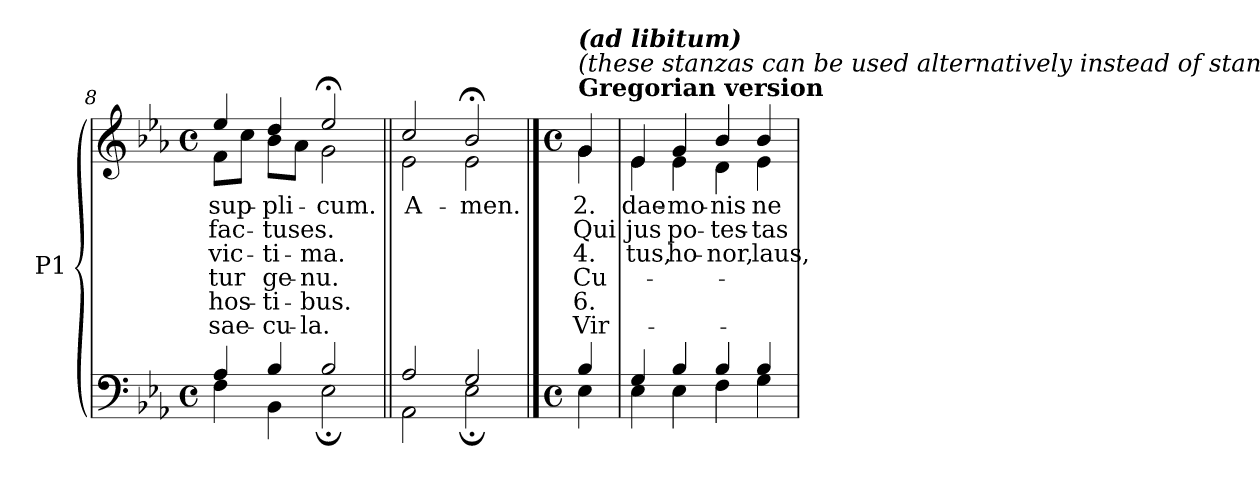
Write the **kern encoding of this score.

**kern	**kern	**text	**text	**text	**text	**text	**text
*part1	*part1	*part1	*part1	*part1	*part1	*part1	*part1
*staff2	*staff1	*staff1	*staff1	*staff1	*staff1	*staff1	*staff1
*I"P1	*	*	*	*	*	*	*
*clefF4	*clefG2	*	*	*	*	*	*
*k[b-e-a-]	*k[b-e-a-]	*	*	*	*	*	*
*E-:	*E-:	*	*	*	*	*	*
*M4/4	*M4/4	*	*	*	*	*	*
*met(c)	*met(c)	*	*	*	*	*	*
=8	=8	=8	=8	=8	=8	=8	=8
*^	*	*	*	*	*	*	*
!	!	!	!LO:LY:b:color=#000000	!LO:LY:b:color=#000000	!LO:LY:b:color=#000000	!LO:LY:b:color=#000000	!LO:LY:b:color=#000000	!LO:LY:b:color=#000000
*	*	*^	*	*	*	*	*	*
4A-i/	4Fi\	4ee-i/	8fi\L	sup-	fac-	vic-	-tur	hos-	sae-
.	.	.	8cci\J	.	.	.	.	.	.
!	!	!	!	!LO:LY:b:color=#000000	!LO:LY:b:color=#000000	!LO:LY:b:color=#000000	!LO:LY:b:color=#000000	!LO:LY:b:color=#000000	!LO:LY:b:color=#000000
4B-i/	4BB-i\	4ddi/	8b-i\L	-pli-	-tus	-ti-	ge-	-ti-	-cu-
.	.	.	8a-i\J	.	.	.	.	.	.
!	!	!	!	!LO:LY:b:color=#000000	!LO:LY:b:color=#000000	!LO:LY:b:color=#000000	!LO:LY:b:color=#000000	!LO:LY:b:color=#000000	!LO:LY:b:color=#000000
2B-i/	2E-;i\	2ee-;i/	2gi\	-cum.	es.	-ma.	-nu.	-bus.	-la.
=9||	=9||	=9||	=9||	=9||	=9||	=9||	=9||	=9||	=9||
!	!	!	!	!LO:LY:b:color=#000000	!	!	!	!	!
2A-i/	2AA-i\	2cci/	2e-i\	A-	.	.	.	.	.
!	!	!	!	!LO:LY:b:color=#000000	!	!	!	!	!
2Gi/	2E-;i\	2b-;i/	2e-i\	-men.	.	.	.	.	.
!!LO:LB:g=z	!!
==9	==9	==9	==9	==9	==9	==9	==9	==9	==9
*M4/4	*	*M4/4	*	*	*	*	*	*	*
*met(c)	*	*met(c)	*	*	*	*	*	*	*
!	!	!LO:TX:a:B:t=Gregorian version	!	!	!	!	!	!	!
!	!	!LO:TX:i:t=(these stanzas can be used alternatively instead of stanzas above either as gregorian or SATB)	!	!	!	!	!	!	!
!	!	!LO:TX:a:Bi:t=(ad libitum)	!	!	!	!	!	!	!
!	!	!	!	!LO:LY:b:color=#000000	!LO:LY:b:color=#000000	!LO:LY:b:color=#000000	!LO:LY:b:color=#000000	!LO:LY:b:color=#000000	!LO:LY:b:color=#000000
4B-i/	4E-i\	4gi/	4gi\	2.	Qui	4.	Cu-	6.	Vir-
=10	=10	=10	=10	=10	=10	=10	=10	=10	=10
!	!	!	!	!LO:LY:b:color=#000000	!LO:LY:b:color=#000000	!LO:LY:b:color=#000000	!	!	!
4Gi/	4E-i\	4e-i/	4e-i\	dae-	-jus	-tus,	.	.	.
!	!	!	!	!LO:LY:b:color=#000000	!LO:LY:b:color=#000000	!LO:LY:b:color=#000000	!	!	!
4B-i/	4E-i\	4gi/	4e-i\	-mo-	po-	ho-	.	.	.
!	!	!	!	!LO:LY:b:color=#000000	!LO:LY:b:color=#000000	!LO:LY:b:color=#000000	!	!	!
4B-i/	4Fi\	4b-i/	4di\	-nis	-tes-	-nor,	.	.	.
!	!	!	!	!LO:LY:b:color=#000000	!LO:LY:b:color=#000000	!LO:LY:b:color=#000000	!	!	!
4B-i/	4Gi\	4b-i/	4e-i\	ne	-tas	laus,	.	.	.
*v	*v	*	*	*	*	*	*	*	*
*	*v	*v	*	*	*	*	*	*
=	=	=	=	=	=	=	=
*-	*-	*-	*-	*-	*-	*-	*-
